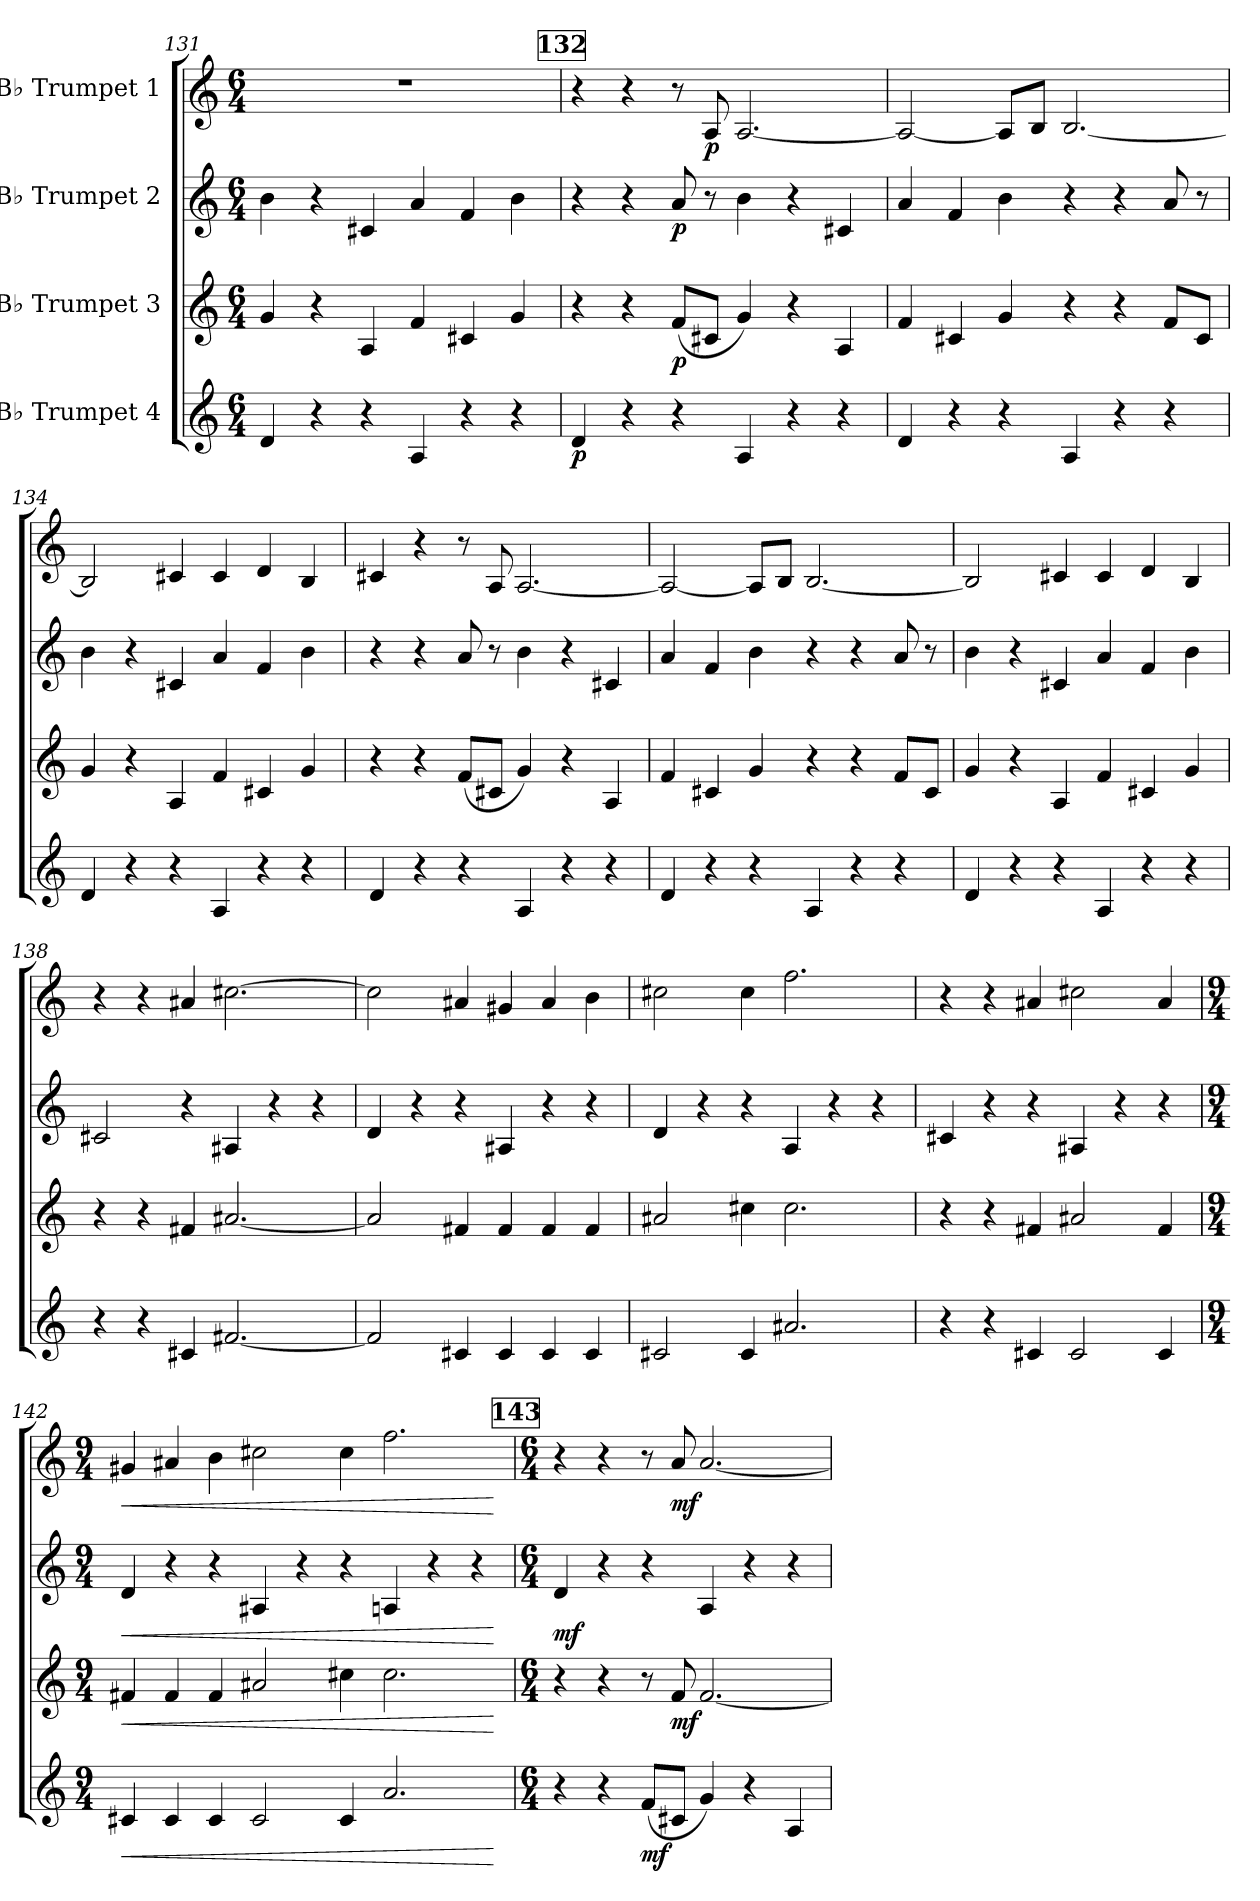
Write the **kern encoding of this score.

**kern	**dynam	**kern	**dynam	**kern	**dynam	**kern	**dynam
*part4	*part4	*part3	*part3	*part2	*part2	*part1	*part1
*staff4	*staff4	*staff3	*staff3	*staff2	*staff2	*staff1	*staff1
*I"B♭ Trumpet 4	*	*I"B♭ Trumpet 3	*	*I"B♭ Trumpet 2	*	*I"B♭ Trumpet 1	*
!!LO:LB:g=z
*clefG2	*	*clefG2	*	*clefG2	*	*clefG2	*
*ITrd1c2	*	*ITrd1c2	*	*ITrd1c2	*	*ITrd1c2	*
*k[b-e-]	*	*k[b-e-]	*	*k[b-e-]	*	*k[b-e-]	*
*M6/4	*	*M6/4	*	*M6/4	*	*M6/4	*
=131	=131	=131	=131	=131	=131	=131	=131
4c/	.	4f/	.	4a\	.	1.r	.
4r	.	4r	.	4r	.	.	.
4r	.	4G/	.	4Bn/	.	.	.
4G/	.	4e-/	.	4g/	.	.	.
4r	.	4Bn/	.	4e-/	.	.	.
4r	.	4f/	.	4a\	.	.	.
!!LO:REH:place=s1:a:B:fs=14:t=132
=132	=132	=132	=132	=132	=132	=132	=132
!	!LO:DY:b	!	!	!	!	!	!
4c/	p	4r	.	4r	.	4r	.
4r	.	4r	.	4r	.	4r	.
!	!	!	!LO:DY:b	!	!LO:DY:b	!	!
4r	.	(8e-/L	p	8g/	p	8r	.
!	!	!	!	!	!	!	!LO:DY:b
.	.	8Bn/J	.	8r	.	8G/	p
4G/	.	4f/)	.	4a\	.	[2.G/	.
4r	.	4r	.	4r	.	.	.
4r	.	4G/	.	4Bn/	.	.	.
=133	=133	=133	=133	=133	=133	=133	=133
4c/	.	4e-/	.	4g/	.	2G/_	.
4r	.	4Bn/	.	4e-/	.	.	.
4r	.	4f/	.	4a\	.	8G/L]	.
.	.	.	.	.	.	8A/J	.
4G/	.	4r	.	4r	.	[2.A/	.
4r	.	4r	.	4r	.	.	.
4r	.	8e-/L	.	8g/	.	.	.
.	.	8B/J	.	8r	.	.	.
=134	=134	=134	=134	=134	=134	=134	=134
4c/	.	4f/	.	4a\	.	2A/]	.
4r	.	4r	.	4r	.	.	.
4r	.	4G/	.	4Bn/	.	4Bn/	.
4G/	.	4e-/	.	4g/	.	4B/	.
4r	.	4Bn/	.	4e-/	.	4c/	.
4r	.	4f/	.	4a\	.	4A/	.
=135	=135	=135	=135	=135	=135	=135	=135
4c/	.	4r	.	4r	.	4Bn/	.
4r	.	4r	.	4r	.	4r	.
4r	.	(8e-/L	.	8g/	.	8r	.
.	.	8Bn/J	.	8r	.	8G/	.
4G/	.	4f/)	.	4a\	.	[2.G/	.
4r	.	4r	.	4r	.	.	.
4r	.	4G/	.	4Bn/	.	.	.
!!LO:PB:g=z
=136	=136	=136	=136	=136	=136	=136	=136
4c/	.	4e-/	.	4g/	.	2G/_	.
4r	.	4Bn/	.	4e-/	.	.	.
4r	.	4f/	.	4a\	.	8G/L]	.
.	.	.	.	.	.	8A/J	.
4G/	.	4r	.	4r	.	[2.A/	.
4r	.	4r	.	4r	.	.	.
4r	.	8e-/L	.	8g/	.	.	.
.	.	8B/J	.	8r	.	.	.
=137	=137	=137	=137	=137	=137	=137	=137
4c/	.	4f/	.	4a\	.	2A/]	.
4r	.	4r	.	4r	.	.	.
4r	.	4G/	.	4Bn/	.	4Bn/	.
4G/	.	4e-/	.	4g/	.	4B/	.
4r	.	4Bn/	.	4e-/	.	4c/	.
4r	.	4f/	.	4a\	.	4A/	.
=138	=138	=138	=138	=138	=138	=138	=138
4r	.	4r	.	2Bn/	.	4r	.
4r	.	4r	.	.	.	4r	.
4Bn/	.	4en/	.	4r	.	4g#X/	.
[2.en/	.	[2.g#X/	.	4G#X/	.	[2.bn\	.
.	.	.	.	4r	.	.	.
.	.	.	.	4r	.	.	.
=139	=139	=139	=139	=139	=139	=139	=139
2e/]	.	2g#/]	.	4c/	.	2b\]	.
.	.	.	.	4r	.	.	.
4Bn/	.	4en/	.	4r	.	4g#X/	.
4B/	.	4e/	.	4G#X/	.	4f#X/	.
4B/	.	4e/	.	4r	.	4g#/	.
4B/	.	4e/	.	4r	.	4a\	.
=140	=140	=140	=140	=140	=140	=140	=140
2Bn/	.	2g#X/	.	4c/	.	2bn\	.
.	.	.	.	4r	.	.	.
4B/	.	4bn\	.	4r	.	4b\	.
2.g#X/	.	2.b\	.	4G/	.	2.ee-\	.
.	.	.	.	4r	.	.	.
.	.	.	.	4r	.	.	.
!!LO:LB:g=z
=141	=141	=141	=141	=141	=141	=141	=141
4r	.	4r	.	4Bn/	.	4r	.
4r	.	4r	.	4r	.	4r	.
4Bn/	.	4en/	.	4r	.	4g#X/	.
2B/	.	2g#X/	.	4G#X/	.	2bn\	.
.	.	.	.	4r	.	.	.
4B/	.	4e/	.	4r	.	4g#/	.
=142	=142	=142	=142	=142	=142	=142	=142
*M9/4	*	*M9/4	*	*M9/4	*	*M9/4	*
!	!LO:HP:b	!	!LO:HP:b	!	!LO:HP:b	!	!LO:HP:b
4Bn/	<	4en/	<	4c/	<	4f#X/	<
4B/	.	4e/	.	4r	.	4g#X/	.
4B/	.	4e/	.	4r	.	4a\	.
2B/	.	2g#X/	.	4G#X/	.	2bn\	.
.	.	.	.	4r	.	.	.
4B/	.	4bn\	.	4r	.	4b\	.
2.g/	.	2.b\	.	4Gn/	.	2.ee-\	.
.	.	.	.	4r	.	.	.
.	.	.	.	4r	.	.	.
.	[	.	[	.	[	.	[
!!LO:REH:place=s1:a:B:fs=14:t=143
=143	=143	=143	=143	=143	=143	=143	=143
*M6/4	*	*M6/4	*	*M6/4	*	*M6/4	*
!	!	!	!	!	!LO:DY:b	!	!
4r	.	4r	.	4c/	mf	4r	.
4r	.	4r	.	4r	.	4r	.
!	!LO:DY:b	!	!	!	!	!	!
(8e-/L	mf	8r	.	4r	.	8r	.
!	!	!	!LO:DY:b	!	!	!	!LO:DY:b
8Bn/J	.	8e-/	mf	.	.	8g/	mf
4f/)	.	[2.e-/	.	4G/	.	[2.g/	.
4r	.	.	.	4r	.	.	.
4G/	.	.	.	4r	.	.	.
=	=	=	=	=	=	=	=
*-	*-	*-	*-	*-	*-	*-	*-
